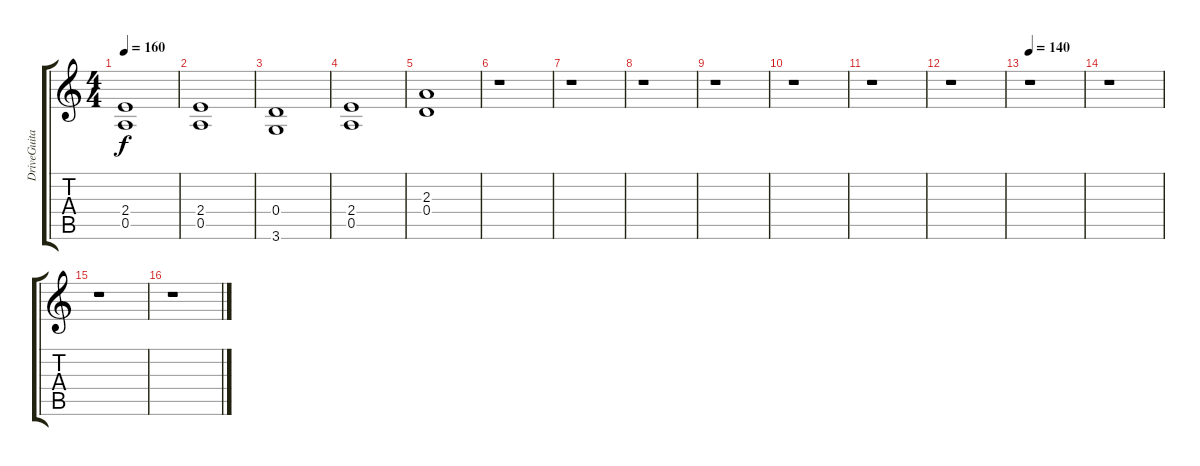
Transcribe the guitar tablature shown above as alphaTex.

\track ("DriveGuitar" "DriveGuita") {instrument overdrivenguitar}
\staff {score tabs}
\tuning (E4 B3 G3 D3 A2 E2) {hide}
\ts (4 4)
\tempo 160
\clef g2
\ks c
(2.4 0.5).1{dy f} |
(2.4 0.5).1 |
(0.4 3.6).1 |
(2.4 0.5).1 |
(2.3 0.4).1 |
r.1 |
r.1 |
r.1 |
r.1 |
r.1 |
r.1 |
r.1 |
\tempo 140
r.1 |
r.1 |
r.1 |
r.1
